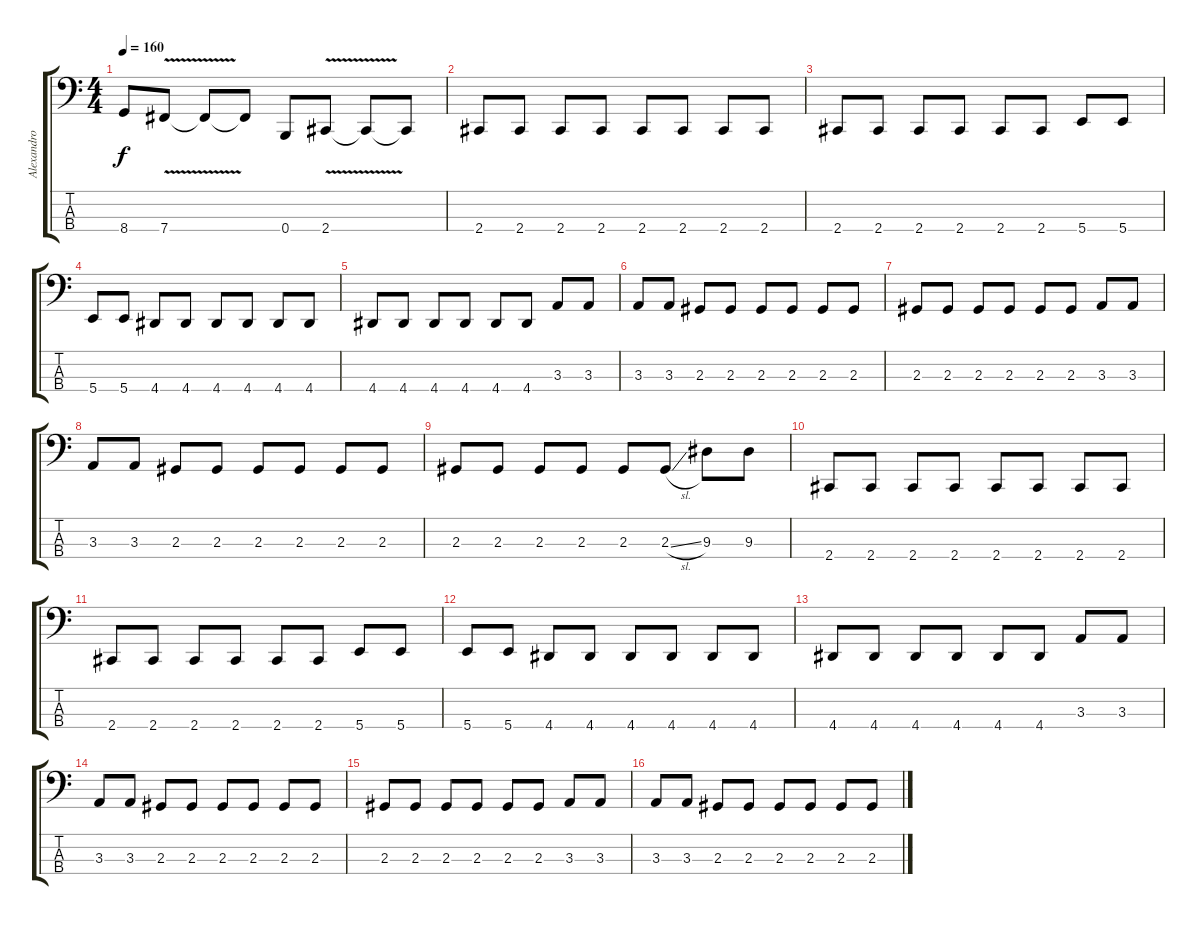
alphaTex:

\track ("Alexandro" "Alexandro") {instrument electricbasspick}
\staff {score tabs}
\tuning (E2 B1 Gb1 B0) {hide}
\ts (4 4)
\tempo 160
\clef f4
\ks c
8.4.8{dy f} 7.4{v}.8 7.4{t}.8 7.4{t}.8 0.4.8 2.4{v}.8 2.4{t}.8 2.4{t}.8 |
2.4.8 2.4.8 2.4.8 2.4.8 2.4.8 2.4.8 2.4.8 2.4.8 |
2.4.8 2.4.8 2.4.8 2.4.8 2.4.8 2.4.8 5.4.8 5.4.8 |
5.4.8 5.4.8 4.4.8 4.4.8 4.4.8 4.4.8 4.4.8 4.4.8 |
4.4.8 4.4.8 4.4.8 4.4.8 4.4.8 4.4.8 3.3.8 3.3.8 |
3.3.8 3.3.8 2.3.8 2.3.8 2.3.8 2.3.8 2.3.8 2.3.8 |
2.3.8 2.3.8 2.3.8 2.3.8 2.3.8 2.3.8 3.3.8 3.3.8 |
3.3.8 3.3.8 2.3.8 2.3.8 2.3.8 2.3.8 2.3.8 2.3.8 |
2.3.8 2.3.8 2.3.8 2.3.8 2.3.8 2.3{sl}.8 9.3.8 9.3.8 |
2.4.8 2.4.8 2.4.8 2.4.8 2.4.8 2.4.8 2.4.8 2.4.8 |
2.4.8 2.4.8 2.4.8 2.4.8 2.4.8 2.4.8 5.4.8 5.4.8 |
5.4.8 5.4.8 4.4.8 4.4.8 4.4.8 4.4.8 4.4.8 4.4.8 |
4.4.8 4.4.8 4.4.8 4.4.8 4.4.8 4.4.8 3.3.8 3.3.8 |
3.3.8 3.3.8 2.3.8 2.3.8 2.3.8 2.3.8 2.3.8 2.3.8 |
2.3.8 2.3.8 2.3.8 2.3.8 2.3.8 2.3.8 3.3.8 3.3.8 |
3.3.8 3.3.8 2.3.8 2.3.8 2.3.8 2.3.8 2.3.8 2.3.8
